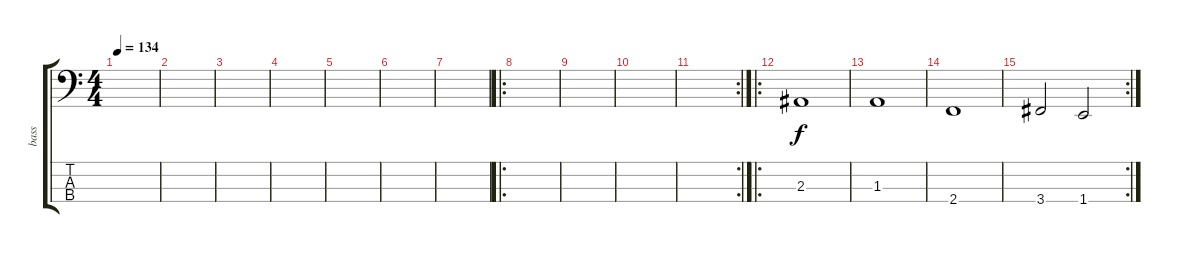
\track ("bass" "bass") {instrument electricbasspick}
\staff {score tabs}
\tuning (Gb2 Db2 Ab1 Eb1) {hide}
\ts (4 4)
\tempo 134
\clef f4
\ks c
|
|
|
|
|
|
|
\ro
|
|
|
\rc 2
|
\ro
2.3.1 |
1.3.1 |
2.4.1 |
\rc 2
3.4.2 1.4.2
